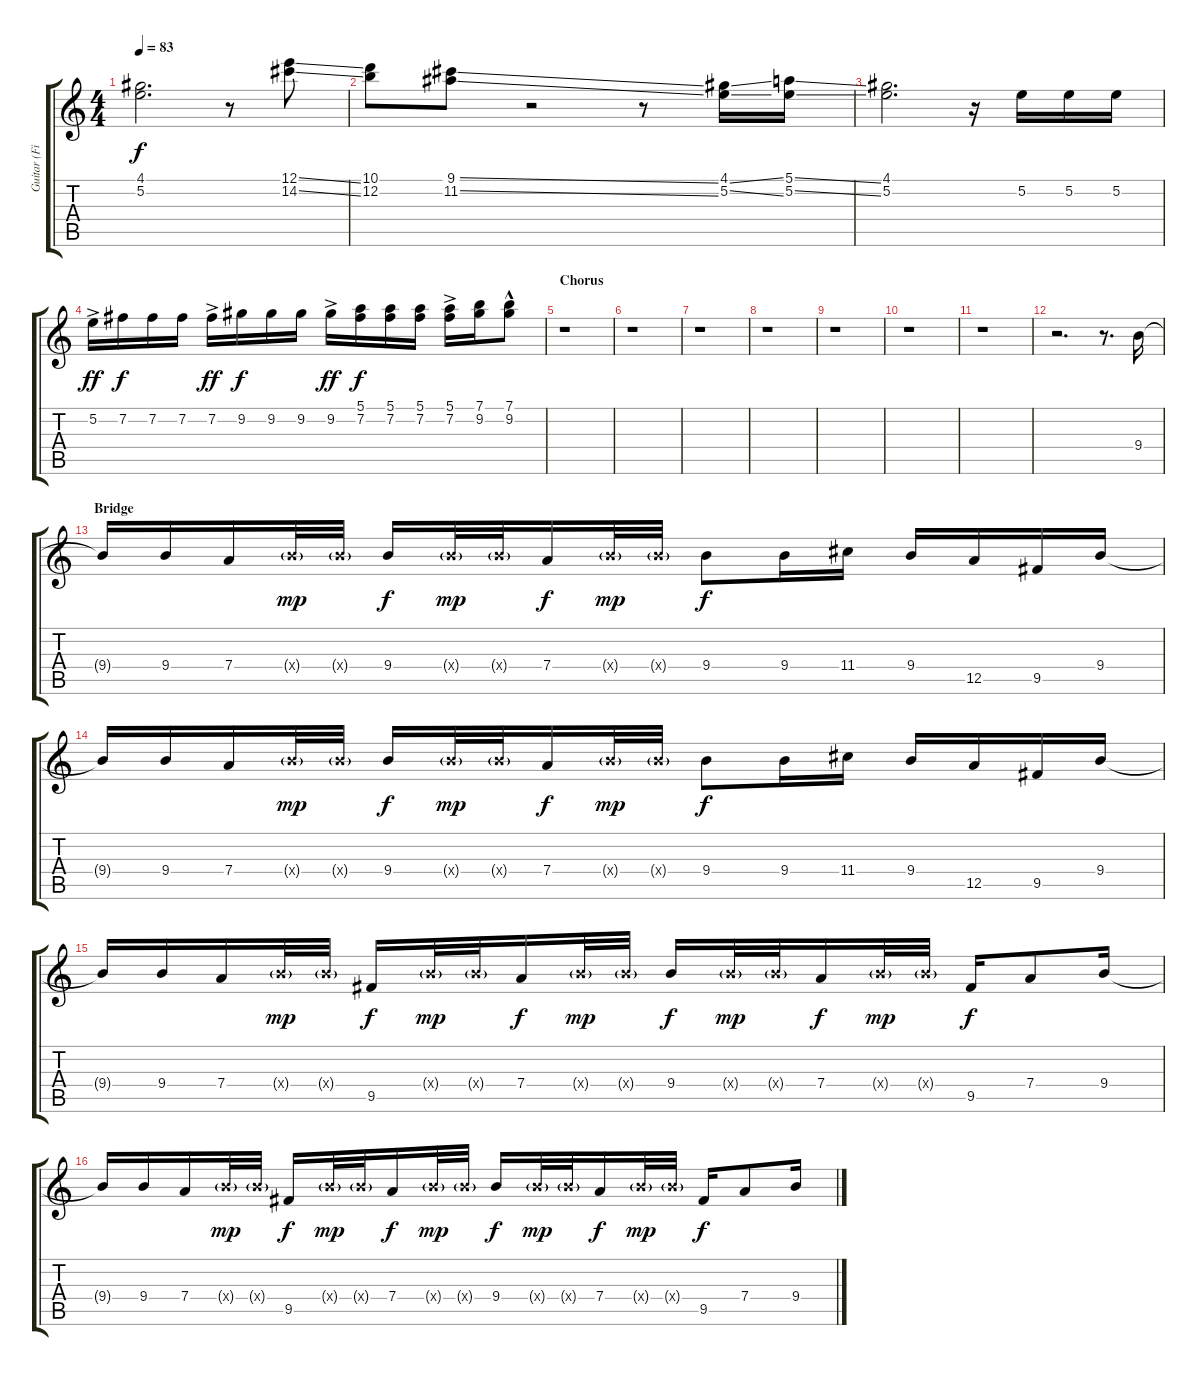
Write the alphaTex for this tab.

\track ("Guitar (Fills)" "Guitar (Fi") {instrument overdrivenguitar}
\staff {score tabs}
\tuning (E4 B3 G3 D3 A2 E2) {hide}
\ts (4 4)
\tempo 83
\clef g2
\ks c
(4.1 5.2).2{d dy f} r.8 (12.1{ss} 14.2{ss}).8 |
(10.1 12.2).8 (9.1{ss} 11.2{ss}).8 r.2 r.8 (4.1{ss} 5.2{ss}).16 (5.1{ss} 5.2{ss}).16 |
(4.1 5.2).2{d} r.16 5.2.16 5.2.16 5.2.16 |
5.2{ac}.16{dy ff} 7.2.16{dy f} 7.2.16 7.2.16 7.2{ac}.16{dy ff} 9.2.16{dy f} 9.2.16 9.2.16 9.2{ac}.16{dy ff} (5.1 7.2).16{dy f} (5.1 7.2).16 (5.1 7.2).16 (5.1{ac} 7.2).16 (7.1 9.2).16 (7.1{hac} 9.2).8 |
\section ("" "Chorus")
r.1 |
r.1 |
r.1 |
r.1 |
r.1 |
r.1 |
r.1 |
r.2{d} r.8{d} 9.4.16 |
\section ("" "Bridge")
9.4{t}.16 9.4.16 7.4.16 9.4{g x}.32{dy mp} 9.4{g x}.32 9.4.16{dy f} 9.4{g x}.32{dy mp} 9.4{g x}.32 7.4.16{dy f} 9.4{g x}.32{dy mp} 9.4{g x}.32 9.4.8{dy f} 9.4.16 11.4.16 9.4.16 12.5.16 9.5.16 9.4.16 |
9.4{t}.16 9.4.16 7.4.16 9.4{g x}.32{dy mp} 9.4{g x}.32 9.4.16{dy f} 9.4{g x}.32{dy mp} 9.4{g x}.32 7.4.16{dy f} 9.4{g x}.32{dy mp} 9.4{g x}.32 9.4.8{dy f} 9.4.16 11.4.16 9.4.16 12.5.16 9.5.16 9.4.16 |
9.4{t}.16 9.4.16 7.4.16 9.4{g x}.32{dy mp} 9.4{g x}.32 9.5.16{dy f} 9.4{g x}.32{dy mp} 9.4{g x}.32 7.4.16{dy f} 9.4{g x}.32{dy mp} 9.4{g x}.32 9.4.16{dy f} 9.4{g x}.32{dy mp} 9.4{g x}.32 7.4.16{dy f} 9.4{g x}.32{dy mp} 9.4{g x}.32 9.5.16{dy f} 7.4.8 9.4.16 |
9.4{t}.16 9.4.16 7.4.16 9.4{g x}.32{dy mp} 9.4{g x}.32 9.5.16{dy f} 9.4{g x}.32{dy mp} 9.4{g x}.32 7.4.16{dy f} 9.4{g x}.32{dy mp} 9.4{g x}.32 9.4.16{dy f} 9.4{g x}.32{dy mp} 9.4{g x}.32 7.4.16{dy f} 9.4{g x}.32{dy mp} 9.4{g x}.32 9.5.16{dy f} 7.4.8 9.4.16
